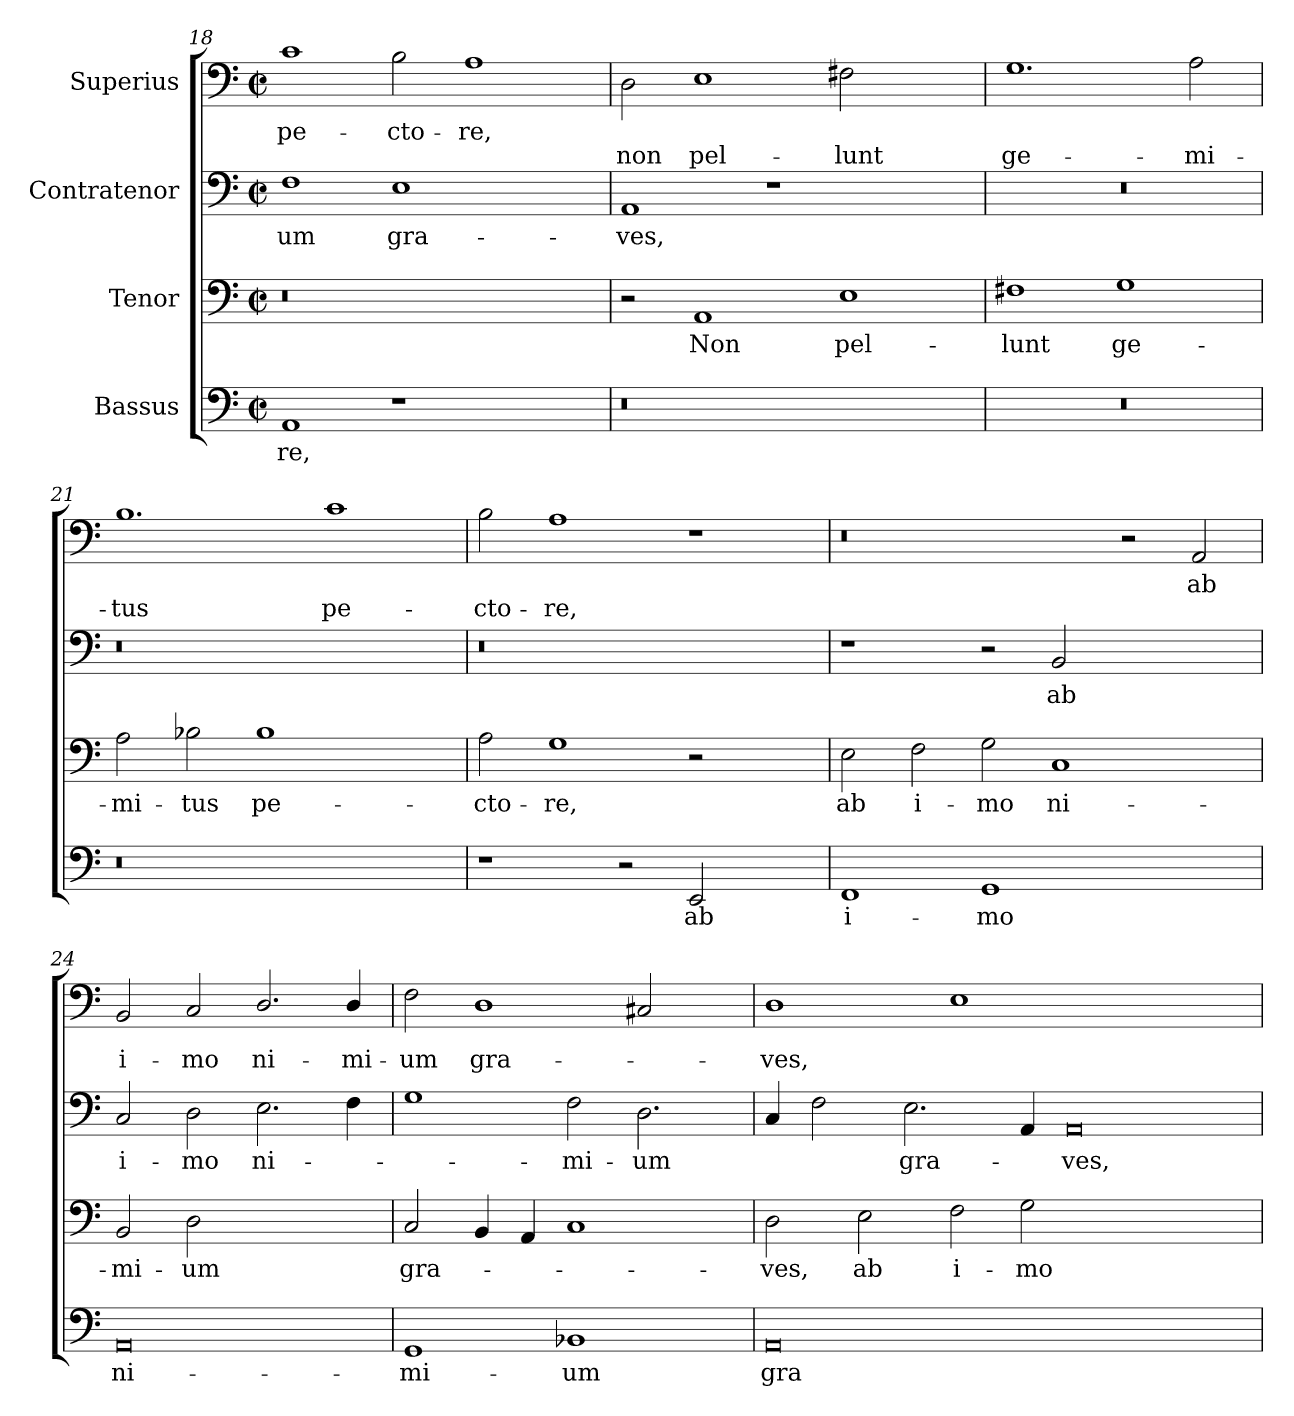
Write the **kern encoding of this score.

**kern	**text	**kern	**text	**kern	**text	**kern	**text	**text
*part4	*part4	*part3	*part3	*part2	*part2	*part1	*part1	*part1
*staff4	*staff4	*staff3	*staff3	*staff2	*staff2	*staff1	*staff1	*staff1
*I"Bassus	*	*I"Tenor	*	*I"Contratenor	*	*I"Superius	*	*
*clefF4	*	*clefF4	*	*clefF4	*	*clefF4	*	*
*k[]	*	*k[]	*	*k[]	*	*k[]	*	*
*C:	*	*C:	*	*C:	*	*C:	*	*
*M4/2	*	*M4/2	*	*M4/2	*	*M4/2	*	*
*met(c|)	*	*met(c|)	*	*met(c|)	*	*met(c|)	*	*
=18	=18	=18	=18	=18	=18	=18	=18	=18
!	!LO:LY:b	!	!	!	!LO:LY:b	!	!LO:LY:b	!
*	*	*	*	*	*	*^	*	*
1AA	-re,	0r	.	1F	-um	1c	0ryy	pe-	.
!	!	!	!	!	!LO:LY:b	!	!	!LO:LY:b	!
1r	.	.	.	1E	gra-	2B	.	-cto-	.
!	!	!	!	!	!	!	!	!LO:LY:b	!
.	.	.	.	.	.	1A	.	-re,	.
2ryy	.	2ryy	.	2ryy	.	.	2ryy	.	.
=18	=18	=18	=18	=18	=18	=18	=18	=18	=18
!	!	!	!	!	!LO:LY:b	!	!	!	!LO:LY:b
0r	.	2r	.	1AA	-ves,	2D	1ryy	.	non
!	!	!	!LO:LY:b	!	!	!	!	!	!LO:LY:b
.	.	1AA	Non	.	.	1E	.	.	pel-
.	.	.	.	1r	.	.	2ryy	.	.
!	!	!	!LO:LY:b	!	!	!	!	!	!LO:LY:b
.	.	1E	pel-	.	.	2F#X	2ryy	.	-lunt
2ryy	.	.	.	2ryy	.	2ryy	2ryy	.	.
=20	=20	=20	=20	=20	=20	=20	=20	=20	=20
!	!	!	!LO:LY:b	!	!	!	!	!	!LO:LY:b
0r	.	1F#X	-lunt	0r	.	1.G	1ryy	.	ge-
!	!	!	!LO:LY:b	!	!	!	!	!	!
.	.	1G	ge-	.	.	.	2ryy	.	.
!	!	!	!	!	!	!	!	!	!LO:LY:b
.	.	.	.	.	.	2A	2ryy	.	-mi-
=21	=21	=21	=21	=21	=21	=21	=21	=21	=21
!	!	!	!LO:LY:b	!	!	!	!	!	!LO:LY:b
0r	.	2A	-mi-	0r	.	1.B	2ryy	.	-tus
!	!	!	!LO:LY:b	!	!	!	!	!	!
.	.	2B-X	-tus	.	.	.	0ryy	.	.
!	!	!	!LO:LY:b	!	!	!	!	!	!
.	.	1B-	pe-	.	.	.	.	.	.
!	!	!	!	!	!	!	!	!	!LO:LY:b
.	.	.	.	.	.	1c	.	.	pe-
2ryy	.	2ryy	.	2ryy	.	.	.	.	.
=22	=22	=22	=22	=22	=22	=22	=22	=22	=22
!	!	!	!LO:LY:b	!	!	!	!	!	!LO:LY:b
1r	.	2A	-cto-	0r	.	2B	1ryy	.	-cto-
!	!	!	!LO:LY:b	!	!	!	!	!	!LO:LY:b
.	.	1G	-re,	.	.	1A	.	.	-re,
2r	.	.	.	.	.	.	1.ryy	.	.
!	!LO:LY:b	!	!	!	!	!	!	!	!
2EE	ab	2r	.	.	.	1r	.	.	.
2ryy	.	2ryy	.	2ryy	.	.	.	.	.
!!LO:LB:g=z	!!
=23	=23	=23	=23	=23	=23	=23	=23	=23	=23
!	!LO:LY:b	!	!LO:LY:b	!	!	!	!	!	!
1FF	i-	2E	ab	1r	.	0r	0ryy	.	.
!	!	!	!LO:LY:b	!	!	!	!	!	!
.	.	2F	i-	.	.	.	.	.	.
!	!LO:LY:b	!	!LO:LY:b	!	!	!	!	!	!
1GG	-mo	2G	-mo	2r	.	.	.	.	.
!	!	!	!LO:LY:b	!	!LO:LY:b	!	!	!	!
.	.	1C	ni-	2BB	ab	.	.	.	.
1ryy	.	.	.	1ryy	.	2r	1ryy	.	.
!	!	!	!	!	!	!	!	!LO:LY:b	!
.	.	2ryy	.	.	.	2AA	.	ab	.
!!LO:LB:g=z	!!
=24	=24	=24	=24	=24	=24	=24	=24	=24	=24
!	!LO:LY:b	!	!LO:LY:b	!	!LO:LY:b	!	!	!LO:LY:b	!
0AA	ni-	2BB	-mi-	2C	i-	2BB	0ryy	i-	.
!	!	!	!LO:LY:b	!	!LO:LY:b	!	!	!LO:LY:b	!
.	.	2D	-um	2D	-mo	2C	.	-mo	.
!	!	!	!	!	!LO:LY:b	!	!	!LO:LY:b	!
.	.	1ryy	.	2.E	ni-	2.D	.	ni-	.
!	!	!	!	!	!	!	!	!LO:LY:b	!
.	.	.	.	4F	.	4D	.	-mi-	.
!!LO:LB:g=z	!!
=24A	=24A	=24A	=24A	=24A	=24A	=24A	=24A	=24A	=24A
!	!LO:LY:b	!	!LO:LY:b	!	!	!	!	!LO:LY:b	!
1GG	-mi-	2C	gra-	1G	.	2F	0ryy	-um	.
!	!	!	!	!	!	!	!	!LO:LY:b	!
.	.	4BB	.	.	.	1D	.	gra-	.
.	.	4AA	.	.	.	.	.	.	.
!	!LO:LY:b	!	!	!	!LO:LY:b	!	!	!	!
1BB-X	-um	1C	.	2F	-mi-	.	.	.	.
!	!	!	!	!	!LO:LY:b	!	!	!	!
.	.	.	.	2.D	-um	2C#X	.	.	.
4ryy	.	4ryy	.	.	.	4ryy	4ryy	.	.
=25A	=25A	=25A	=25A	=25A	=25A	=25A	=25A	=25A	=25A
!	!LO:LY:b	!	!LO:LY:b	!	!	!	!	!LO:LY:b	!
0AA	gra-	2D	-ves,	4C	.	1D	0ryy	-ves,	.
.	.	.	.	2F	.	.	.	.	.
!	!	!	!LO:LY:b	!	!	!	!	!	!
.	.	2E	ab	.	.	.	.	.	.
!	!	!	!	!	!LO:LY:b	!	!	!	!
.	.	.	.	2.E	gra-	.	.	.	.
!	!	!	!LO:LY:b	!	!	!	!	!	!
.	.	2F	i-	.	.	1E	.	.	.
!	!	!	!LO:LY:b	!	!	!	!	!	!
.	.	2G	-mo	4AA	.	.	.	.	.
!	!	!	!	!	!LO:LY:b	!	!	!	!
.	.	.	.	0AA	-ves,	.	.	.	.
1..ryy	.	1..ryy	.	.	.	1..ryy	1..ryy	.	.
*	*	*	*	*	*	*v	*v	*	*
=	=	=	=	=	=	=	=	=
*-	*-	*-	*-	*-	*-	*-	*-	*-
